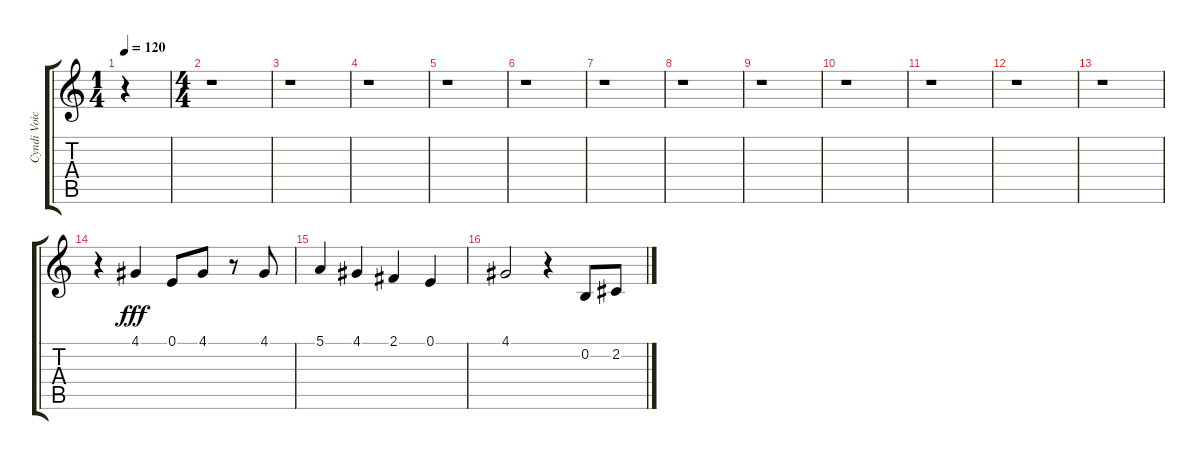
\track ("Cyndi Voice" "Cyndi Voic") {instrument voiceoohs}
\staff {score tabs}
\tuning (E4 B3 G3 D3 A2 E2) {hide}
\ts (1 4)
\tempo 120
\clef g2
\ks c
r.4{dy fff instrument voiceoohs} |
\ts (4 4)
r.1 |
r.1 |
r.1 |
r.1 |
r.1 |
r.1 |
r.1 |
r.1 |
r.1 |
r.1 |
r.1 |
r.1 |
r.4 4.1.4 0.1.8 4.1.8 r.8 4.1.8 |
5.1.4 4.1.4 2.1.4 0.1.4 |
4.1.2 r.4 0.2.8 2.2.8
